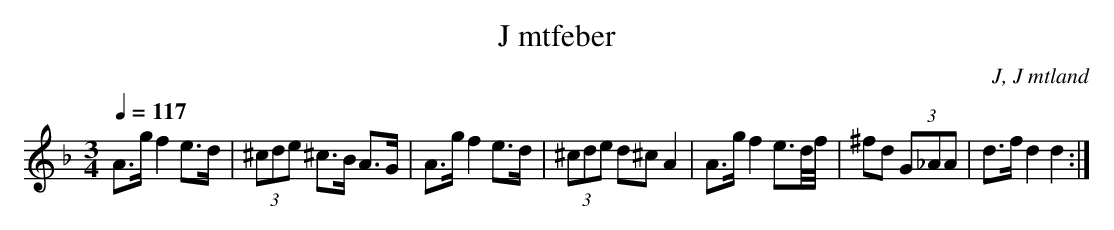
X:1
T: J mtfeber
O: J, J mtland
M:3/4
L:1/8
Q:1/4=117
K:Dm
A>g f2 e>d|(3^cde ^c>B A>G|A>g f2 e>d|(3^cde d^c A2|A>g f2 e>d/f//|^fd (3G_AA|d>f d2 d2 :|
